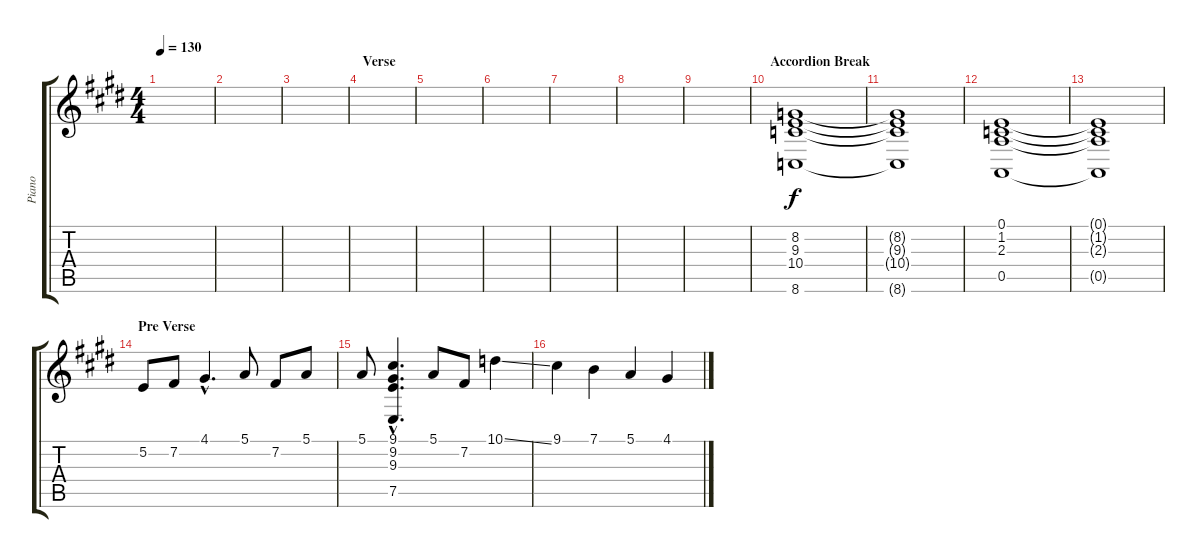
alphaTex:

\track ("Piano" "Piano") {instrument acousticgrandpiano}
\staff {score tabs}
\tuning (E4 B3 G3 D3 A2 E2) {hide}
\ts (4 4)
\tempo 130
\clef g2
\ks e
|
|
|
\section ("" "Verse")
|
|
|
|
|
|
\section ("" "Accordion Break")
(8.2 9.3 10.4 8.6).1 |
(8.2{t} 9.3{t} 10.4{t} 8.6{t}).1 |
(0.1 1.2 2.3 0.5).1 |
(0.1{t} 1.2{t} 2.3{t} 0.5{t}).1 |
\section ("" "Pre Verse")
5.2.8 7.2.8 4.1{hac}.4{d} 5.1.8 7.2.8 5.1.8 |
5.1.8 (9.1{hac} 9.2{hac} 9.3{hac} 7.5{hac}).4{d} 5.1.8 7.2.8 10.1{ss}.4 |
9.1.4 7.1.4 5.1.4 4.1.4
